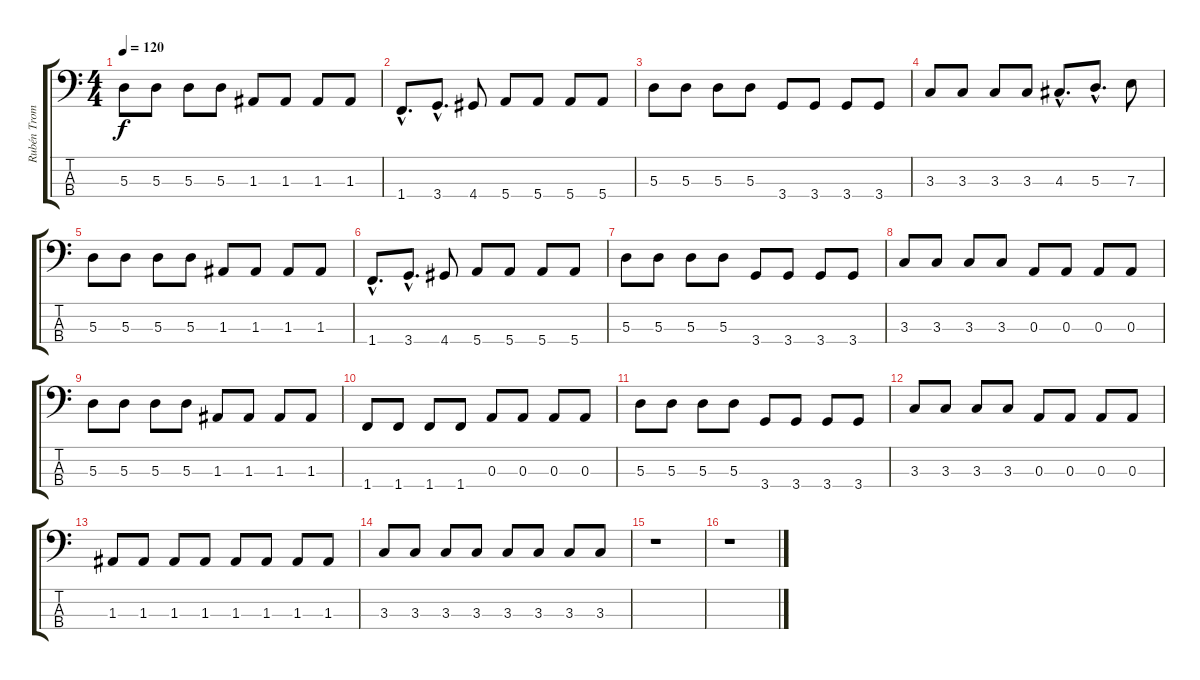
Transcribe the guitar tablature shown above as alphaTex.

\track ("Rubén Trombini" "Rubén Trom") {instrument electricbasspick}
\staff {score tabs}
\tuning (G2 D2 A1 E1) {hide}
\ts (4 4)
\tempo 120
\clef f4
\ks c
5.3.8{dy f} 5.3.8 5.3.8 5.3.8 1.3.8 1.3.8 1.3.8 1.3.8 |
1.4{hac}.8{d} 3.4{hac}.8{d} 4.4.8 5.4.8 5.4.8 5.4.8 5.4.8 |
5.3.8 5.3.8 5.3.8 5.3.8 3.4.8 3.4.8 3.4.8 3.4.8 |
3.3.8 3.3.8 3.3.8 3.3.8 4.3{hac}.8{d} 5.3{hac}.8{d} 7.3.8 |
5.3.8 5.3.8 5.3.8 5.3.8 1.3.8 1.3.8 1.3.8 1.3.8 |
1.4{hac}.8{d} 3.4{hac}.8{d} 4.4.8 5.4.8 5.4.8 5.4.8 5.4.8 |
5.3.8 5.3.8 5.3.8 5.3.8 3.4.8 3.4.8 3.4.8 3.4.8 |
3.3.8 3.3.8 3.3.8 3.3.8 0.3.8 0.3.8 0.3.8 0.3.8 |
5.3.8 5.3.8 5.3.8 5.3.8 1.3.8 1.3.8 1.3.8 1.3.8 |
1.4.8 1.4.8 1.4.8 1.4.8 0.3.8 0.3.8 0.3.8 0.3.8 |
5.3.8 5.3.8 5.3.8 5.3.8 3.4.8 3.4.8 3.4.8 3.4.8 |
3.3.8 3.3.8 3.3.8 3.3.8 0.3.8 0.3.8 0.3.8 0.3.8 |
1.3.8 1.3.8 1.3.8 1.3.8 1.3.8 1.3.8 1.3.8 1.3.8 |
3.3.8 3.3.8 3.3.8 3.3.8 3.3.8 3.3.8 3.3.8 3.3.8 |
r.1 |
r.1
